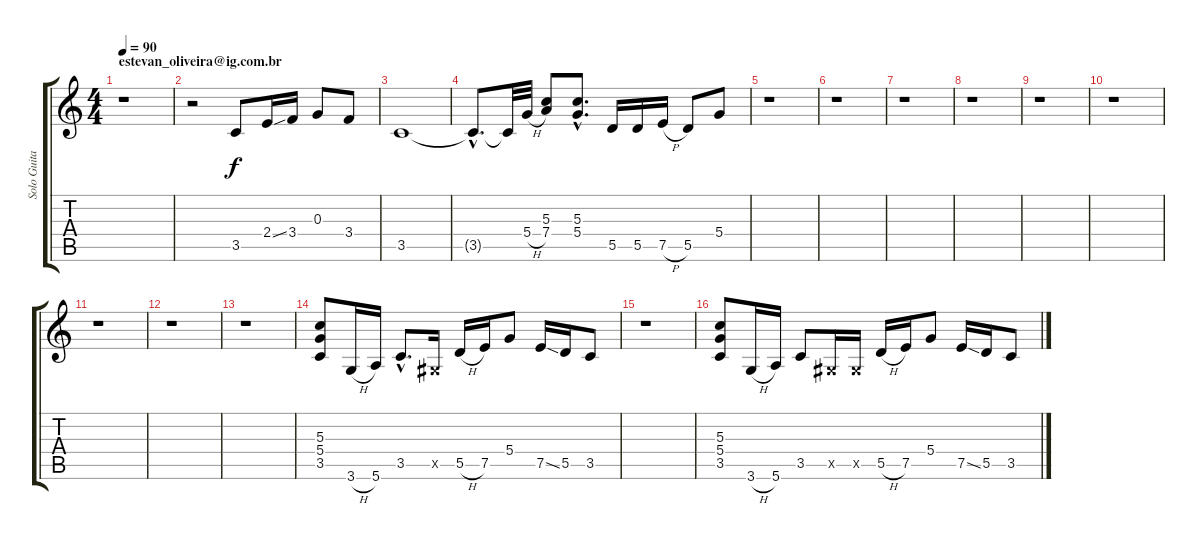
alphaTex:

\track ("Solo Guitar" "Solo Guita") {instrument acousticguitarsteel}
\staff {score tabs}
\tuning (E4 B3 G3 D3 A2 E2) {hide}
\ts (4 4)
\section ("" "estevan_oliveira@ig.com.br")
\tempo 90
\clef g2
\ks c
r.1{dy f instrument acousticguitarsteel} |
r.2 3.5.8 2.4{ss}.16 3.4.16 0.3.8 3.4.8 |
3.5.1 |
3.5{hac t}.8{d} 3.5{t}.32 5.4{h}.32 (5.3 7.4).8 (5.3{hac} 5.4{hac}).8{d} 5.5.16 5.5.16 7.5{h}.16 5.5.8 5.4.8 |
r.1 |
r.1 |
r.1 |
r.1 |
r.1 |
r.1 |
r.1 |
r.1 |
r.1 |
(5.3 5.4 3.5).8 3.6{h}.16 5.6.16 3.5{hac}.8{d} -1.5{x}.16 5.5{h}.16 7.5.16 5.4.8 7.5{ss}.16 5.5.16 3.5.8 |
r.1 |
(5.3 5.4 3.5).8 3.6{h}.16 5.6.16 3.5.8 -1.5{x}.16 -1.5{x}.16 5.5{h}.16 7.5.16 5.4.8 7.5{ss}.16 5.5.16 3.5.8
